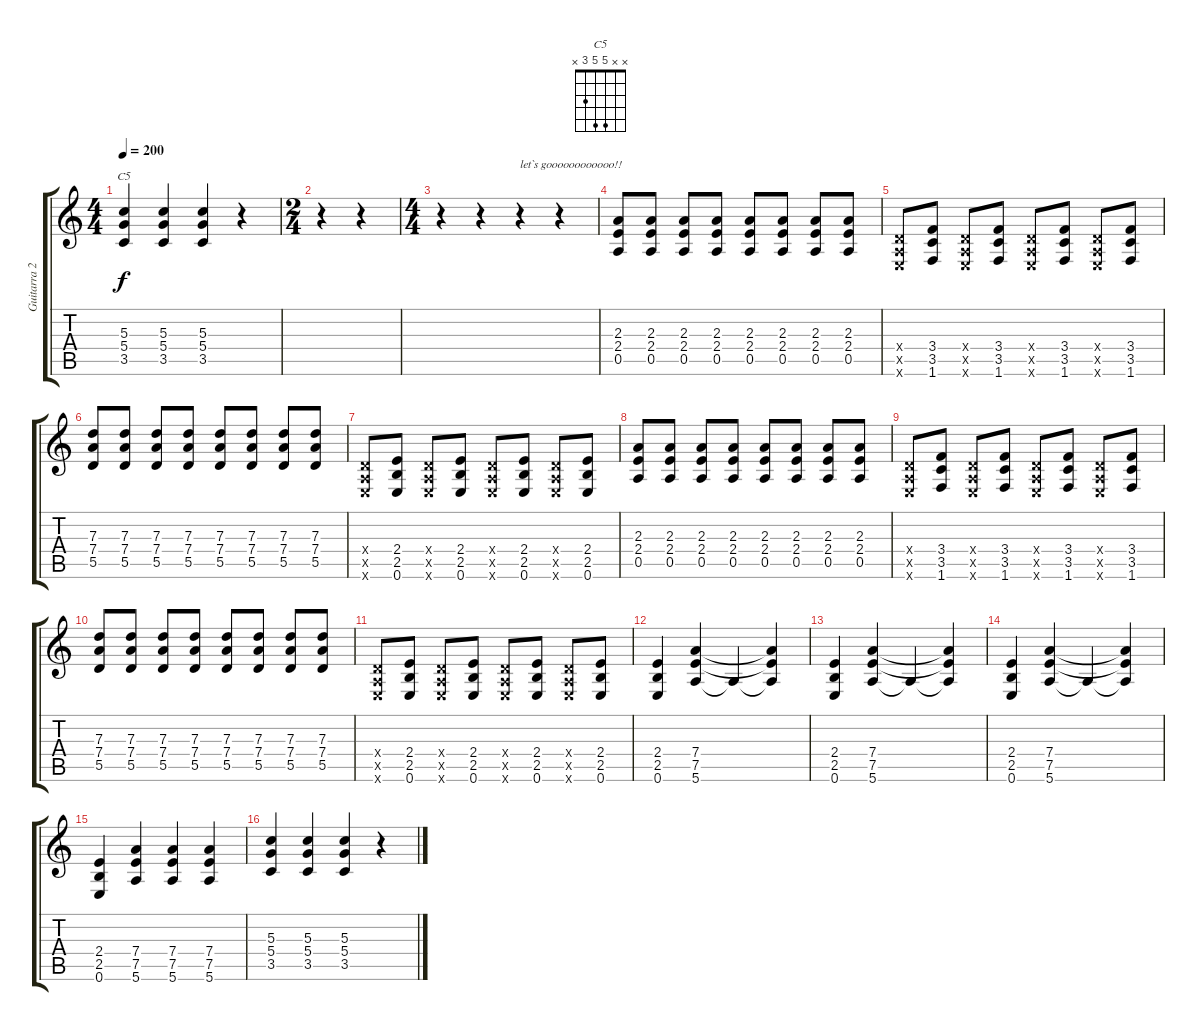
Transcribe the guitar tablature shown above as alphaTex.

\track ("Guitarra 2" "Guitarra 2") {instrument overdrivenguitar}
\staff {score tabs}
\tuning (E4 B3 G3 D3 A2 E2) {hide}
\chord ("C5" x x 5 5 3 x)
\ts (4 4)
\tempo 200
\clef g2
\ks c
(5.3 5.4 3.5).4{ch "C5" dy f} (5.3 5.4 3.5).4 (5.3 5.4 3.5).4 r.4 |
\ts (2 4)
r.4 r.4 |
\ts (4 4)
r.4 r.4 r.4{txt "let`s goooooooooooo!!"} r.4 |
(2.3 2.4 0.5).8 (2.3 2.4 0.5).8 (2.3 2.4 0.5).8 (2.3 2.4 0.5).8 (2.3 2.4 0.5).8 (2.3 2.4 0.5).8 (2.3 2.4 0.5).8 (2.3 2.4 0.5).8 |
(0.4{x} 0.5{x} 0.6{x}).8 (3.4 3.5 1.6).8 (0.4{x} 0.5{x} 0.6{x}).8 (3.4 3.5 1.6).8 (0.4{x} 0.5{x} 0.6{x}).8 (3.4 3.5 1.6).8 (0.4{x} 0.5{x} 0.6{x}).8 (3.4 3.5 1.6).8 |
(7.3 7.4 5.5).8 (7.3 7.4 5.5).8 (7.3 7.4 5.5).8 (7.3 7.4 5.5).8 (7.3 7.4 5.5).8 (7.3 7.4 5.5).8 (7.3 7.4 5.5).8 (7.3 7.4 5.5).8 |
(0.4{x} 0.5{x} 0.6{x}).8 (2.4 2.5 0.6).8 (0.4{x} 0.5{x} 0.6{x}).8 (2.4 2.5 0.6).8 (0.4{x} 0.5{x} 0.6{x}).8 (2.4 2.5 0.6).8 (0.4{x} 0.5{x} 0.6{x}).8 (2.4 2.5 0.6).8 |
(2.3 2.4 0.5).8 (2.3 2.4 0.5).8 (2.3 2.4 0.5).8 (2.3 2.4 0.5).8 (2.3 2.4 0.5).8 (2.3 2.4 0.5).8 (2.3 2.4 0.5).8 (2.3 2.4 0.5).8 |
(0.4{x} 0.5{x} 0.6{x}).8 (3.4 3.5 1.6).8 (0.4{x} 0.5{x} 0.6{x}).8 (3.4 3.5 1.6).8 (0.4{x} 0.5{x} 0.6{x}).8 (3.4 3.5 1.6).8 (0.4{x} 0.5{x} 0.6{x}).8 (3.4 3.5 1.6).8 |
(7.3 7.4 5.5).8 (7.3 7.4 5.5).8 (7.3 7.4 5.5).8 (7.3 7.4 5.5).8 (7.3 7.4 5.5).8 (7.3 7.4 5.5).8 (7.3 7.4 5.5).8 (7.3 7.4 5.5).8 |
(0.4{x} 0.5{x} 0.6{x}).8 (2.4 2.5 0.6).8 (0.4{x} 0.5{x} 0.6{x}).8 (2.4 2.5 0.6).8 (0.4{x} 0.5{x} 0.6{x}).8 (2.4 2.5 0.6).8 (0.4{x} 0.5{x} 0.6{x}).8 (2.4 2.5 0.6).8 |
(2.4 2.5 0.6).4 (7.4 7.5 5.6).4 5.6{t}.4 (7.4{t} 7.5{t} 5.6{t}).4 |
(2.4 2.5 0.6).4 (7.4 7.5 5.6).4 5.6{t}.4 (7.4{t} 7.5{t} 5.6{t}).4 |
(2.4 2.5 0.6).4 (7.4 7.5 5.6).4 5.6{t}.4 (7.4{t} 7.5{t} 5.6{t}).4 |
(2.4 2.5 0.6).4 (7.4 7.5 5.6).4 (7.4 7.5 5.6).4 (7.4 7.5 5.6).4 |
(5.3 5.4 3.5).4 (5.3 5.4 3.5).4 (5.3 5.4 3.5).4 r.4
